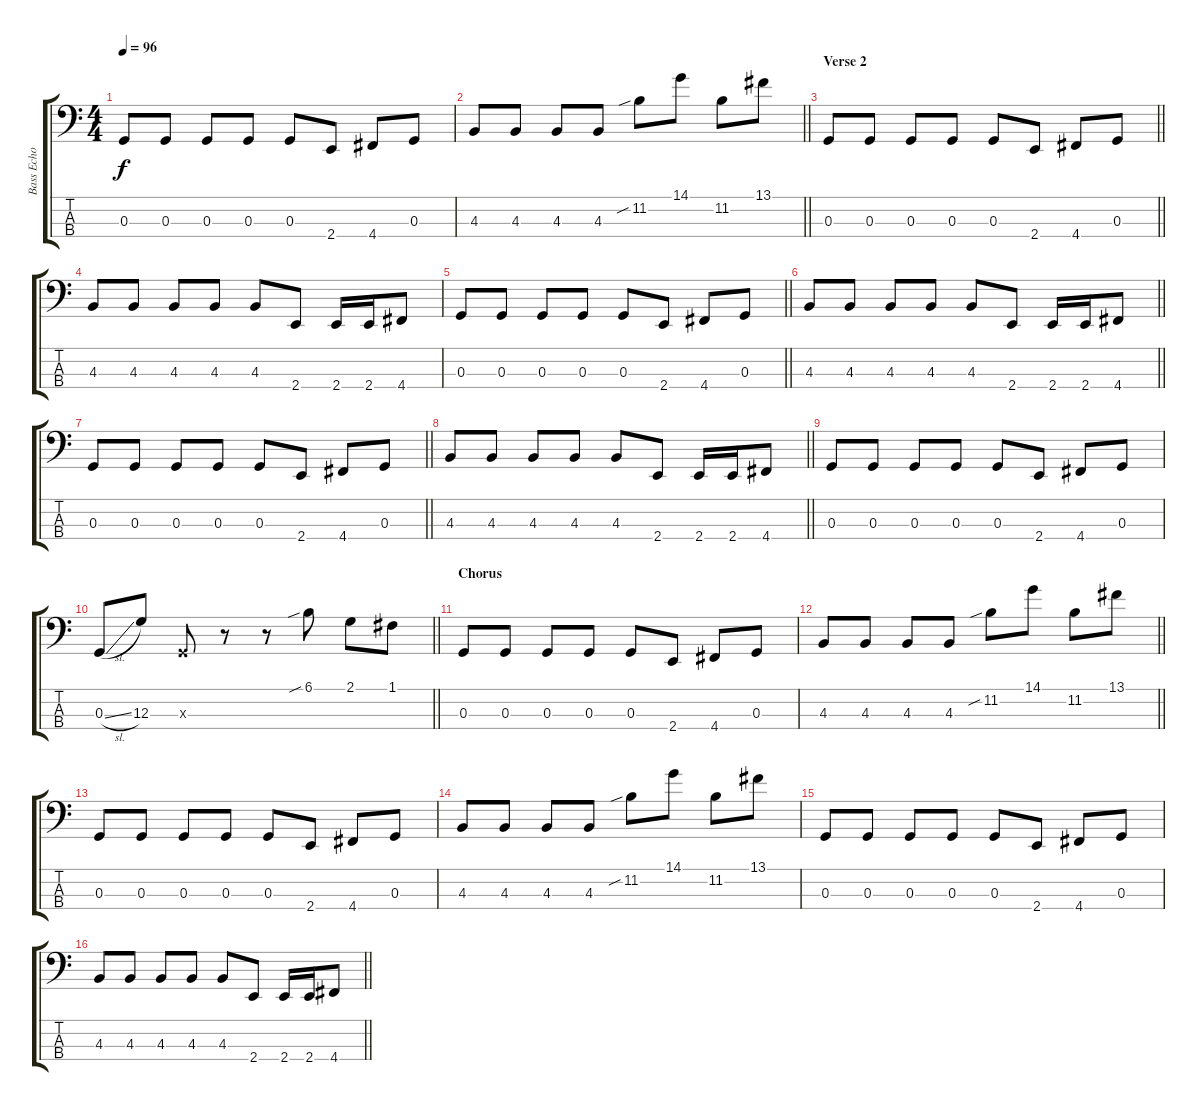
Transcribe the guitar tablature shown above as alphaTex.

\track ("Bass Echo" "Bass Echo") {instrument electricguitarmuted}
\staff {score tabs}
\tuning (F2 C2 G1 D1) {hide}
\ts (4 4)
\tempo 96
\clef f4
\ks c
0.3.8{dy f} 0.3.8 0.3.8 0.3.8 0.3.8 2.4.8 4.4.8 0.3.8 |
\barLineRight lightlight
4.3.8 4.3.8 4.3.8 4.3.8 11.2{sib}.8 14.1.8 11.2.8 13.1.8 |
\section ("" "Verse 2")
\barLineRight lightlight
0.3.8 0.3.8 0.3.8 0.3.8 0.3.8 2.4.8 4.4.8 0.3.8 |
4.3.8 4.3.8 4.3.8 4.3.8 4.3.8 2.4.8 2.4.16 2.4.16 4.4.8 |
\barLineRight lightlight
0.3.8 0.3.8 0.3.8 0.3.8 0.3.8 2.4.8 4.4.8 0.3.8 |
\barLineRight lightlight
4.3.8 4.3.8 4.3.8 4.3.8 4.3.8 2.4.8 2.4.16 2.4.16 4.4.8 |
\barLineRight lightlight
0.3.8 0.3.8 0.3.8 0.3.8 0.3.8 2.4.8 4.4.8 0.3.8 |
\barLineRight lightlight
4.3.8 4.3.8 4.3.8 4.3.8 4.3.8 2.4.8 2.4.16 2.4.16 4.4.8 |
0.3.8 0.3.8 0.3.8 0.3.8 0.3.8 2.4.8 4.4.8 0.3.8 |
\barLineRight lightlight
0.3{sl}.8 12.3.8 0.3{x}.8 r.8 r.8 6.1{sib}.8 2.1.8 1.1.8 |
\section ("" "Chorus")
0.3.8 0.3.8 0.3.8 0.3.8 0.3.8 2.4.8 4.4.8 0.3.8 |
\barLineRight lightlight
4.3.8 4.3.8 4.3.8 4.3.8 11.2{sib}.8 14.1.8 11.2.8 13.1.8 |
0.3.8 0.3.8 0.3.8 0.3.8 0.3.8 2.4.8 4.4.8 0.3.8 |
4.3.8 4.3.8 4.3.8 4.3.8 11.2{sib}.8 14.1.8 11.2.8 13.1.8 |
0.3.8 0.3.8 0.3.8 0.3.8 0.3.8 2.4.8 4.4.8 0.3.8 |
\barLineRight lightlight
4.3.8 4.3.8 4.3.8 4.3.8 4.3.8 2.4.8 2.4.16 2.4.16 4.4.8
